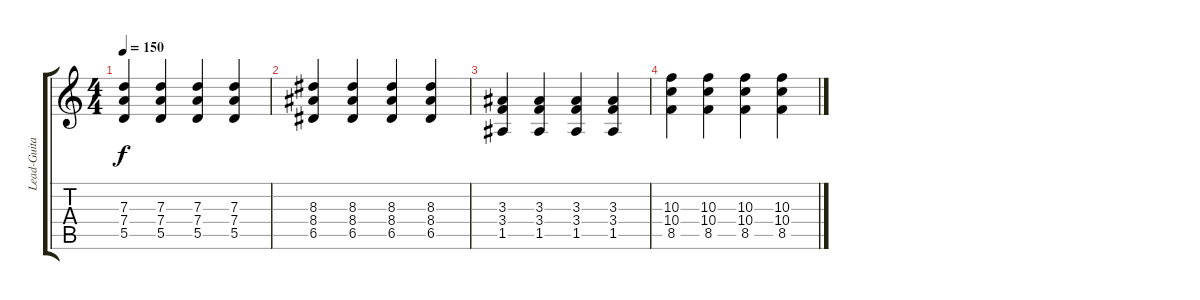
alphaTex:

\track ("Lead-Guitar" "Lead-Guita") {instrument distortionguitar}
\staff {score tabs}
\tuning (E4 B3 G3 D3 A2 E2) {hide}
\ts (4 4)
\tempo 150
\clef g2
\ks c
(7.3 7.4 5.5).4{dy f} (7.3 7.4 5.5).4 (7.3 7.4 5.5).4 (7.3 7.4 5.5).4 |
(8.3 8.4 6.5).4 (8.3 8.4 6.5).4 (8.3 8.4 6.5).4 (8.3 8.4 6.5).4 |
(3.3 3.4 1.5).4 (3.3 3.4 1.5).4 (3.3 3.4 1.5).4 (3.3 3.4 1.5).4 |
(10.3 10.4 8.5).4 (10.3 10.4 8.5).4 (10.3 10.4 8.5).4 (10.3 10.4 8.5).4
